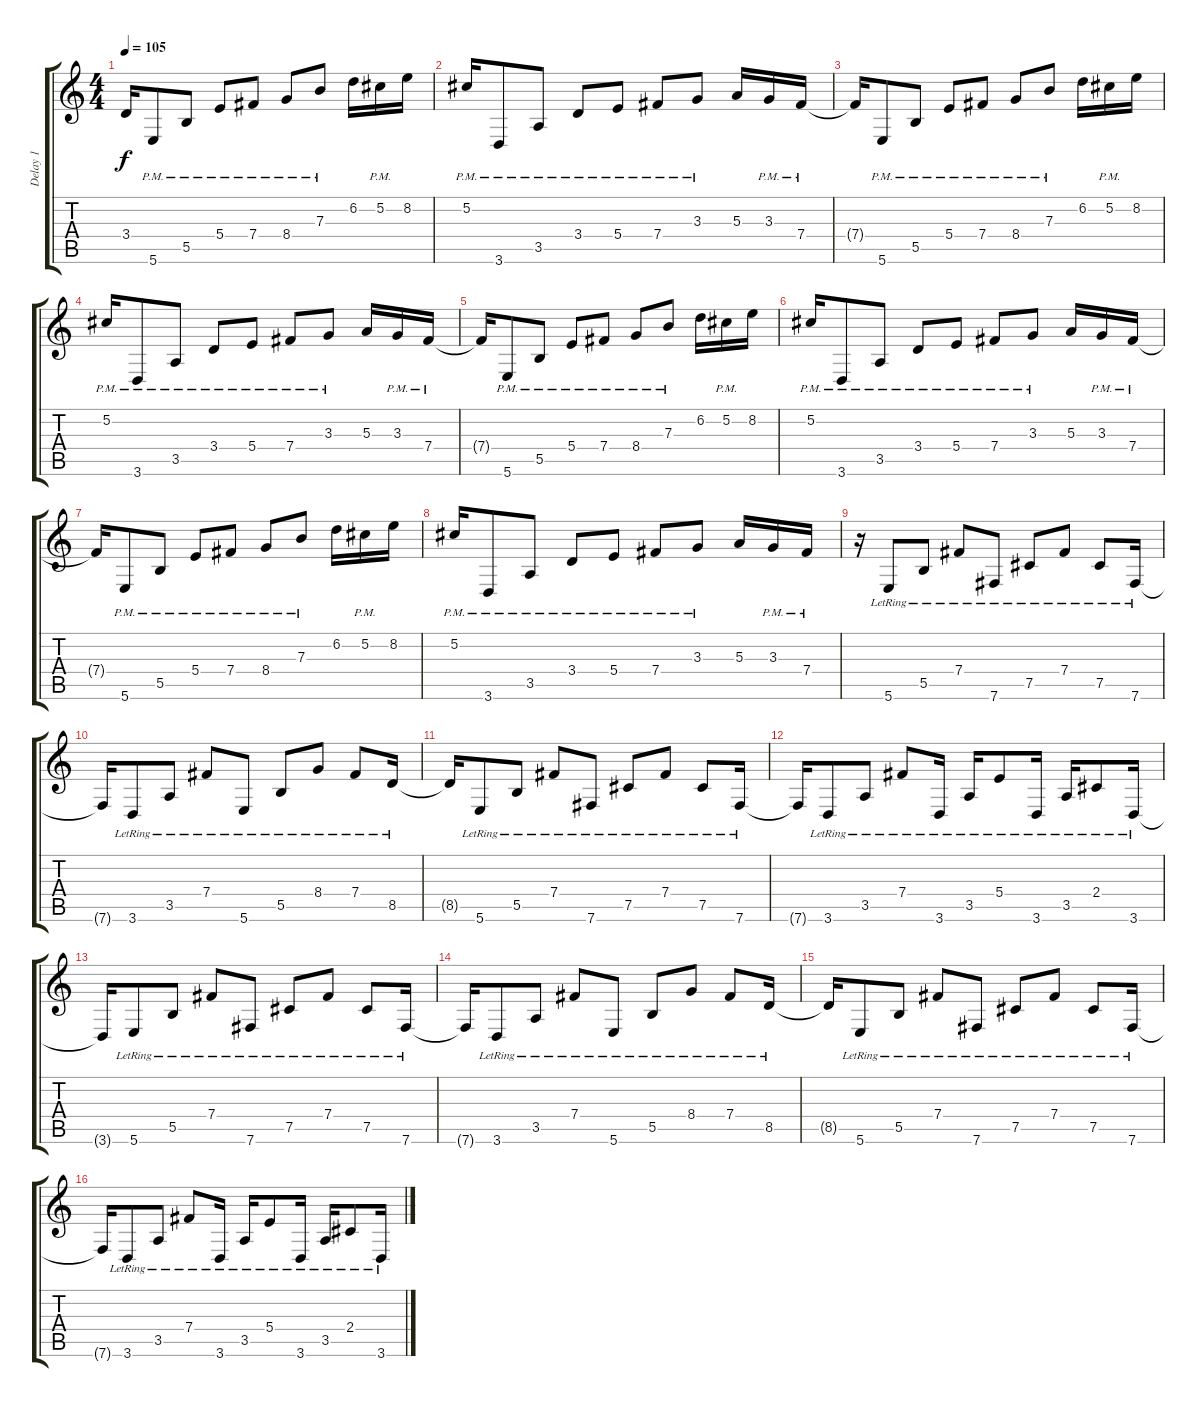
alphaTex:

\track ("Delay 1" "Delay 1") {instrument electricguitarclean}
\staff {score tabs}
\tuning (Db4 Ab3 E3 B2 Gb2 B1) {hide}
\ts (4 4)
\tempo 105
\clef g2
\ks c
3.4{t}.16{dy f} 5.6{pm}.8 5.5{pm}.8 5.4{pm}.8 7.4{pm}.8 8.4{pm}.8 7.3{pm}.8 6.2.16 5.2{pm}.16 8.2.16 |
5.2{pm}.16 3.6{pm}.8 3.5{pm}.8 3.4{pm}.8 5.4{pm}.8 7.4{pm}.8 3.3{pm}.8 5.3.16 3.3{pm}.16 7.4{pm}.16 |
7.4{t}.16 5.6{pm}.8 5.5{pm}.8 5.4{pm}.8 7.4{pm}.8 8.4{pm}.8 7.3{pm}.8 6.2.16 5.2{pm}.16 8.2.16 |
5.2{pm}.16 3.6{pm}.8 3.5{pm}.8 3.4{pm}.8 5.4{pm}.8 7.4{pm}.8 3.3{pm}.8 5.3.16 3.3{pm}.16 7.4{pm}.16 |
7.4{t}.16 5.6{pm}.8 5.5{pm}.8 5.4{pm}.8 7.4{pm}.8 8.4{pm}.8 7.3{pm}.8 6.2.16 5.2{pm}.16 8.2.16 |
5.2{pm}.16 3.6{pm}.8 3.5{pm}.8 3.4{pm}.8 5.4{pm}.8 7.4{pm}.8 3.3{pm}.8 5.3.16 3.3{pm}.16 7.4{pm}.16 |
7.4{t}.16 5.6{pm}.8 5.5{pm}.8 5.4{pm}.8 7.4{pm}.8 8.4{pm}.8 7.3{pm}.8 6.2.16 5.2{pm}.16 8.2.16 |
5.2{pm}.16 3.6{pm}.8 3.5{pm}.8 3.4{pm}.8 5.4{pm}.8 7.4{pm}.8 3.3{pm}.8 5.3.16 3.3{pm}.16 7.4{pm}.16 |
r.16 5.6{lr}.8 5.5{lr}.8 7.4{lr}.8 7.6{lr}.8 7.5{lr}.8 7.4{lr}.8 7.5{lr}.8 7.6{lr}.16 |
7.6{t}.16 3.6{lr}.8 3.5{lr}.8 7.4{lr}.8 5.6{lr}.8 5.5{lr}.8 8.4{lr}.8 7.4{lr}.8 8.5{lr}.16 |
8.5{t}.16 5.6{lr}.8 5.5{lr}.8 7.4{lr}.8 7.6{lr}.8 7.5{lr}.8 7.4{lr}.8 7.5{lr}.8 7.6{lr}.16 |
7.6{t}.16 3.6{lr}.8 3.5{lr}.8 7.4{lr}.8 3.6{lr}.16 3.5{lr}.16 5.4{lr}.8 3.6{lr}.16 3.5{lr}.16 2.4{lr}.8 3.6{lr}.16 |
3.6{t}.16 5.6{lr}.8 5.5{lr}.8 7.4{lr}.8 7.6{lr}.8 7.5{lr}.8 7.4{lr}.8 7.5{lr}.8 7.6{lr}.16 |
7.6{t}.16 3.6{lr}.8 3.5{lr}.8 7.4{lr}.8 5.6{lr}.8 5.5{lr}.8 8.4{lr}.8 7.4{lr}.8 8.5{lr}.16 |
8.5{t}.16 5.6{lr}.8 5.5{lr}.8 7.4{lr}.8 7.6{lr}.8 7.5{lr}.8 7.4{lr}.8 7.5{lr}.8 7.6{lr}.16 |
7.6{t}.16 3.6{lr}.8 3.5{lr}.8 7.4{lr}.8 3.6{lr}.16 3.5{lr}.16 5.4{lr}.8 3.6{lr}.16 3.5{lr}.16 2.4{lr}.8 3.6{lr}.16
